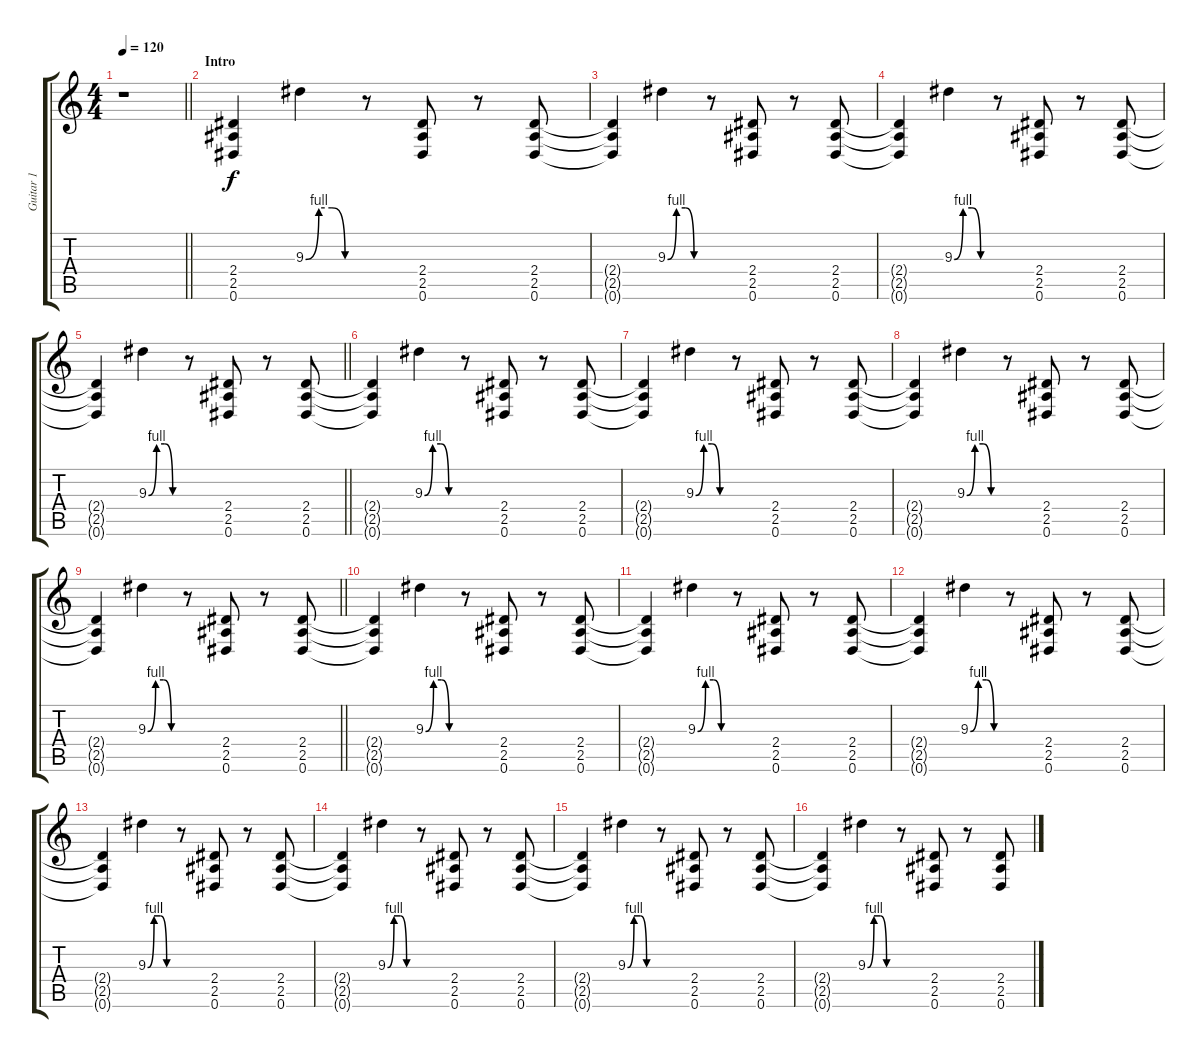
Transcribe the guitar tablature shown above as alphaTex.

\track ("Guitar 1" "Guitar 1") {instrument overdrivenguitar}
\staff {score tabs}
\tuning (Eb4 Bb3 Gb3 Db3 Ab2 Eb2) {hide}
\ts (4 4)
\tempo 120
\clef g2
\barLineRight lightlight
\ks c
r.1{dy f instrument overdrivenguitar} |
\section ("" "Intro")
(2.4 2.5 0.6).4 9.3{be (custom 0 0 15 4 30 4 45 0 60 0)}.4 r.8 (2.4 2.5 0.6).8 r.8 (2.4 2.5 0.6).8 |
(2.4{t} 2.5{t} 0.6{t}).4 9.3{be (custom 0 0 15 4 30 4 45 0 60 0)}.4 r.8 (2.4 2.5 0.6).8 r.8 (2.4 2.5 0.6).8 |
(2.4{t} 2.5{t} 0.6{t}).4 9.3{be (custom 0 0 15 4 30 4 45 0 60 0)}.4 r.8 (2.4 2.5 0.6).8 r.8 (2.4 2.5 0.6).8 |
\barLineRight lightlight
(2.4{t} 2.5{t} 0.6{t}).4 9.3{be (custom 0 0 15 4 30 4 45 0 60 0)}.4 r.8 (2.4 2.5 0.6).8 r.8 (2.4 2.5 0.6).8 |
(2.4{t} 2.5{t} 0.6{t}).4 9.3{be (custom 0 0 15 4 30 4 45 0 60 0)}.4 r.8 (2.4 2.5 0.6).8 r.8 (2.4 2.5 0.6).8 |
(2.4{t} 2.5{t} 0.6{t}).4 9.3{be (custom 0 0 15 4 30 4 45 0 60 0)}.4 r.8 (2.4 2.5 0.6).8 r.8 (2.4 2.5 0.6).8 |
(2.4{t} 2.5{t} 0.6{t}).4 9.3{be (custom 0 0 15 4 30 4 45 0 60 0)}.4 r.8 (2.4 2.5 0.6).8 r.8 (2.4 2.5 0.6).8 |
\barLineRight lightlight
(2.4{t} 2.5{t} 0.6{t}).4 9.3{be (custom 0 0 15 4 30 4 45 0 60 0)}.4 r.8 (2.4 2.5 0.6).8 r.8 (2.4 2.5 0.6).8 |
(2.4{t} 2.5{t} 0.6{t}).4 9.3{be (custom 0 0 15 4 30 4 45 0 60 0)}.4 r.8 (2.4 2.5 0.6).8 r.8 (2.4 2.5 0.6).8 |
(2.4{t} 2.5{t} 0.6{t}).4 9.3{be (custom 0 0 15 4 30 4 45 0 60 0)}.4 r.8 (2.4 2.5 0.6).8 r.8 (2.4 2.5 0.6).8 |
(2.4{t} 2.5{t} 0.6{t}).4 9.3{be (custom 0 0 15 4 30 4 45 0 60 0)}.4 r.8 (2.4 2.5 0.6).8 r.8 (2.4 2.5 0.6).8 |
(2.4{t} 2.5{t} 0.6{t}).4 9.3{be (custom 0 0 15 4 30 4 45 0 60 0)}.4 r.8 (2.4 2.5 0.6).8 r.8 (2.4 2.5 0.6).8 |
(2.4{t} 2.5{t} 0.6{t}).4 9.3{be (custom 0 0 15 4 30 4 45 0 60 0)}.4 r.8 (2.4 2.5 0.6).8 r.8 (2.4 2.5 0.6).8 |
(2.4{t} 2.5{t} 0.6{t}).4 9.3{be (custom 0 0 15 4 30 4 45 0 60 0)}.4 r.8 (2.4 2.5 0.6).8 r.8 (2.4 2.5 0.6).8 |
(2.4{t} 2.5{t} 0.6{t}).4 9.3{be (custom 0 0 15 4 30 4 45 0 60 0)}.4 r.8 (2.4 2.5 0.6).8 r.8 (2.4 2.5 0.6).8
